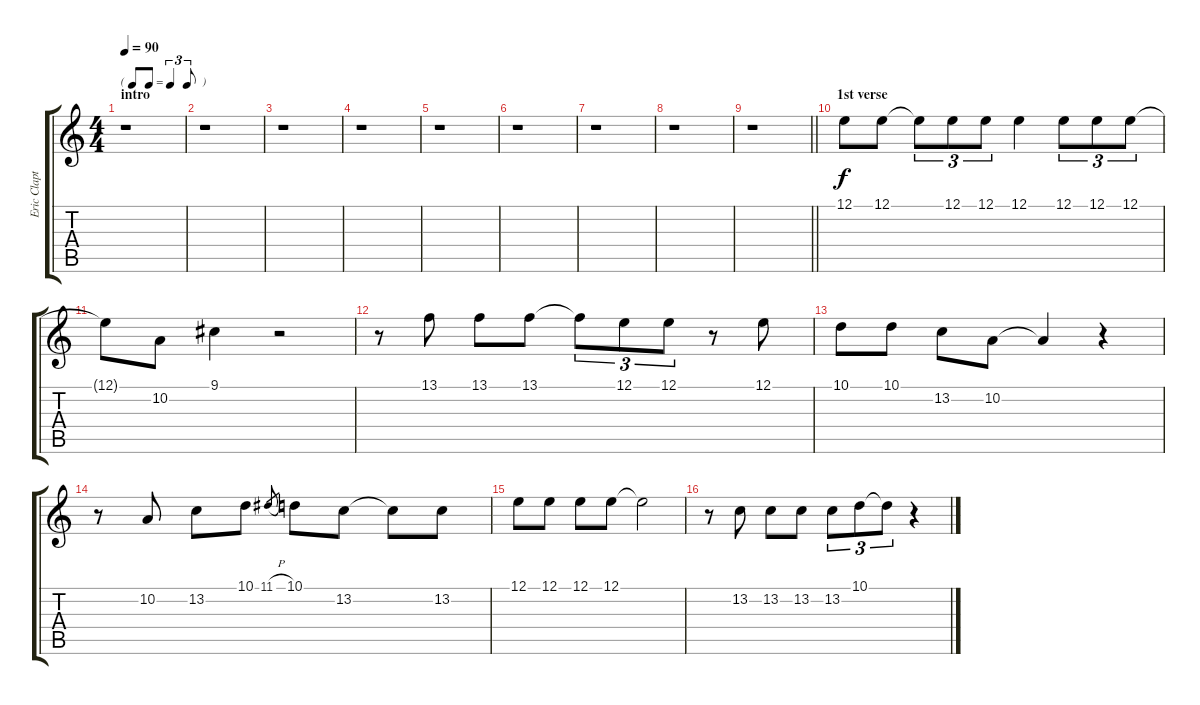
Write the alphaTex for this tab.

\track ("Eric Clapton" "Eric Clapt") {instrument voiceoohs}
\staff {score tabs}
\tuning (E4 B3 G3 D3 A2 E2) {hide}
\ts (4 4)
\tf triplet8th
\section ("" "intro")
\tempo 90
\clef g2
\ks c
r.1{dy f instrument voiceoohs} |
r.1 |
r.1 |
r.1 |
r.1 |
r.1 |
r.1 |
r.1 |
\barLineRight lightlight
r.1 |
\section ("" "1st verse")
12.1.8 12.1.8 12.1{t}.8{tu (3 2)} 12.1.8{tu (3 2)} 12.1.8{tu (3 2)} 12.1.4 12.1.8{tu (3 2)} 12.1.8{tu (3 2)} 12.1.8{tu (3 2)} |
12.1{t}.8 10.2.8 9.1.4 r.2 |
r.8 13.1.8 13.1.8 13.1.8 13.1{t}.8{tu (3 2)} 12.1.8{tu (3 2)} 12.1.8{tu (3 2)} r.8 12.1.8 |
10.1.8 10.1.8 13.2.8 10.2.8 10.2{t}.4 r.4 |
r.8 10.2.8 13.2.8 10.1.8 11.1{h}.8{gr} 10.1.8 13.2.8 13.2{t}.8 13.2.8 |
12.1.8 12.1.8 12.1.8 12.1.8 12.1{t}.2 |
r.8 13.2.8 13.2.8 13.2.8 13.2.8{tu (3 2)} 10.1.8{tu (3 2)} 10.1{t}.8{tu (3 2)} r.4
